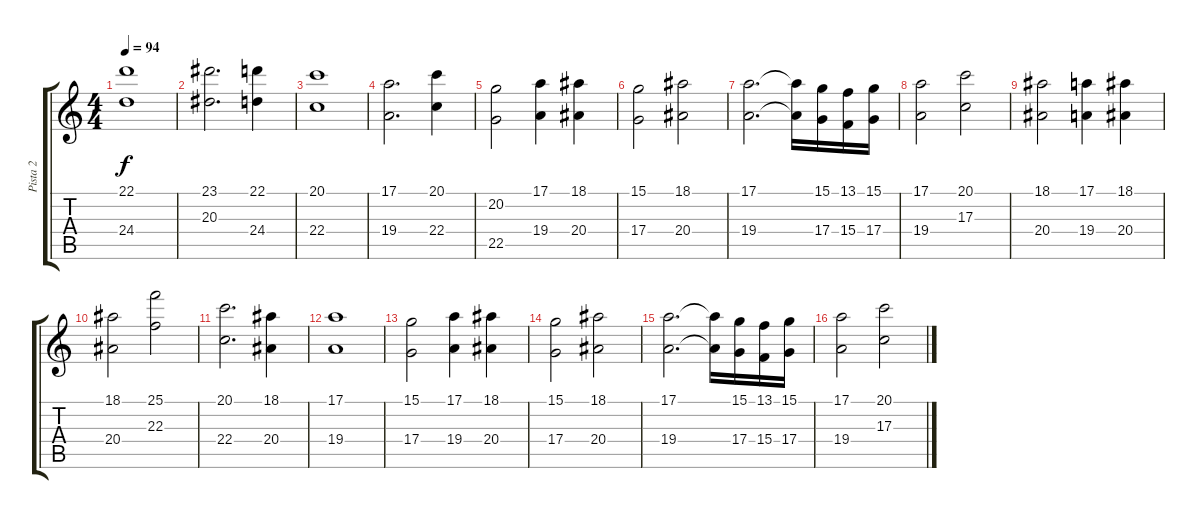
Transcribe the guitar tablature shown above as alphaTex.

\track ("Pista 2" "Pista 2") {instrument stringensemble1}
\staff {score tabs}
\tuning (E4 B3 G3 D3 A2 E2) {hide}
\ts (4 4)
\tempo 94
\clef g2
\ks c
(22.1 24.4).1{dy f} |
(23.1 20.3).2{d} (22.1 24.4).4 |
(20.1 22.4).1 |
(17.1 19.4).2{d} (20.1 22.4).4 |
(20.2 22.5).2 (17.1 19.4).4 (18.1 20.4).4 |
(15.1 17.4).2 (18.1 20.4).2 |
(17.1 19.4).2{d} (17.1{t} 19.4{t}).16 (15.1 17.4).16 (13.1 15.4).16 (15.1 17.4).16 |
(17.1 19.4).2 (20.1 17.3).2 |
(18.1 20.4).2 (17.1 19.4).4 (18.1 20.4).4 |
(18.1 20.4).2 (25.1 22.3).2 |
(20.1 22.4).2{d} (18.1 20.4).4 |
(17.1 19.4).1 |
(15.1 17.4).2 (17.1 19.4).4 (18.1 20.4).4 |
(15.1 17.4).2 (18.1 20.4).2 |
(17.1 19.4).2{d} (17.1{t} 19.4{t}).16 (15.1 17.4).16 (13.1 15.4).16 (15.1 17.4).16 |
(17.1 19.4).2 (20.1 17.3).2
